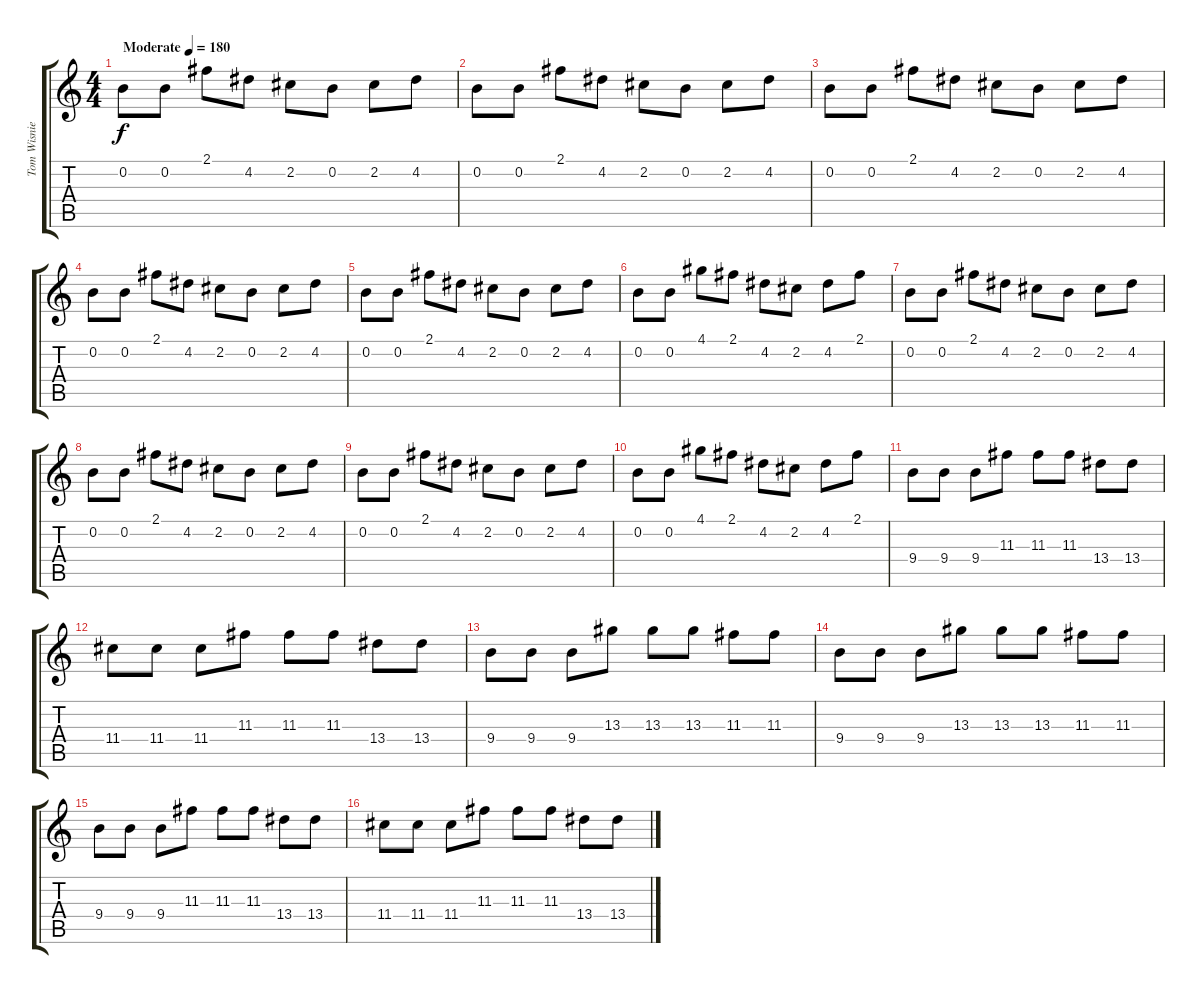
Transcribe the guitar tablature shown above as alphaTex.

\track ("Tom Wisniewski [Guitar 1]" "Tom Wisnie") {instrument overdrivenguitar}
\staff {score tabs}
\tuning (E4 B3 G3 D3 A2 E2) {hide}
\ts (4 4)
\tempo (180 "Moderate")
\clef g2
\ks c
0.2.8{dy f instrument overdrivenguitar} 0.2.8 2.1.8 4.2.8 2.2.8 0.2.8 2.2.8 4.2.8 |
0.2.8 0.2.8 2.1.8 4.2.8 2.2.8 0.2.8 2.2.8 4.2.8 |
0.2.8 0.2.8 2.1.8 4.2.8 2.2.8 0.2.8 2.2.8 4.2.8 |
0.2.8 0.2.8 2.1.8 4.2.8 2.2.8 0.2.8 2.2.8 4.2.8 |
0.2.8 0.2.8 2.1.8 4.2.8 2.2.8 0.2.8 2.2.8 4.2.8 |
0.2.8 0.2.8 4.1.8 2.1.8 4.2.8 2.2.8 4.2.8 2.1.8 |
0.2.8 0.2.8 2.1.8 4.2.8 2.2.8 0.2.8 2.2.8 4.2.8 |
0.2.8 0.2.8 2.1.8 4.2.8 2.2.8 0.2.8 2.2.8 4.2.8 |
0.2.8 0.2.8 2.1.8 4.2.8 2.2.8 0.2.8 2.2.8 4.2.8 |
0.2.8 0.2.8 4.1.8 2.1.8 4.2.8 2.2.8 4.2.8 2.1.8 |
9.4.8 9.4.8 9.4.8 11.3.8 11.3.8 11.3.8 13.4.8 13.4.8 |
11.4.8 11.4.8 11.4.8 11.3.8 11.3.8 11.3.8 13.4.8 13.4.8 |
9.4.8 9.4.8 9.4.8 13.3.8 13.3.8 13.3.8 11.3.8 11.3.8 |
9.4.8 9.4.8 9.4.8 13.3.8 13.3.8 13.3.8 11.3.8 11.3.8 |
9.4.8 9.4.8 9.4.8 11.3.8 11.3.8 11.3.8 13.4.8 13.4.8 |
11.4.8 11.4.8 11.4.8 11.3.8 11.3.8 11.3.8 13.4.8 13.4.8
